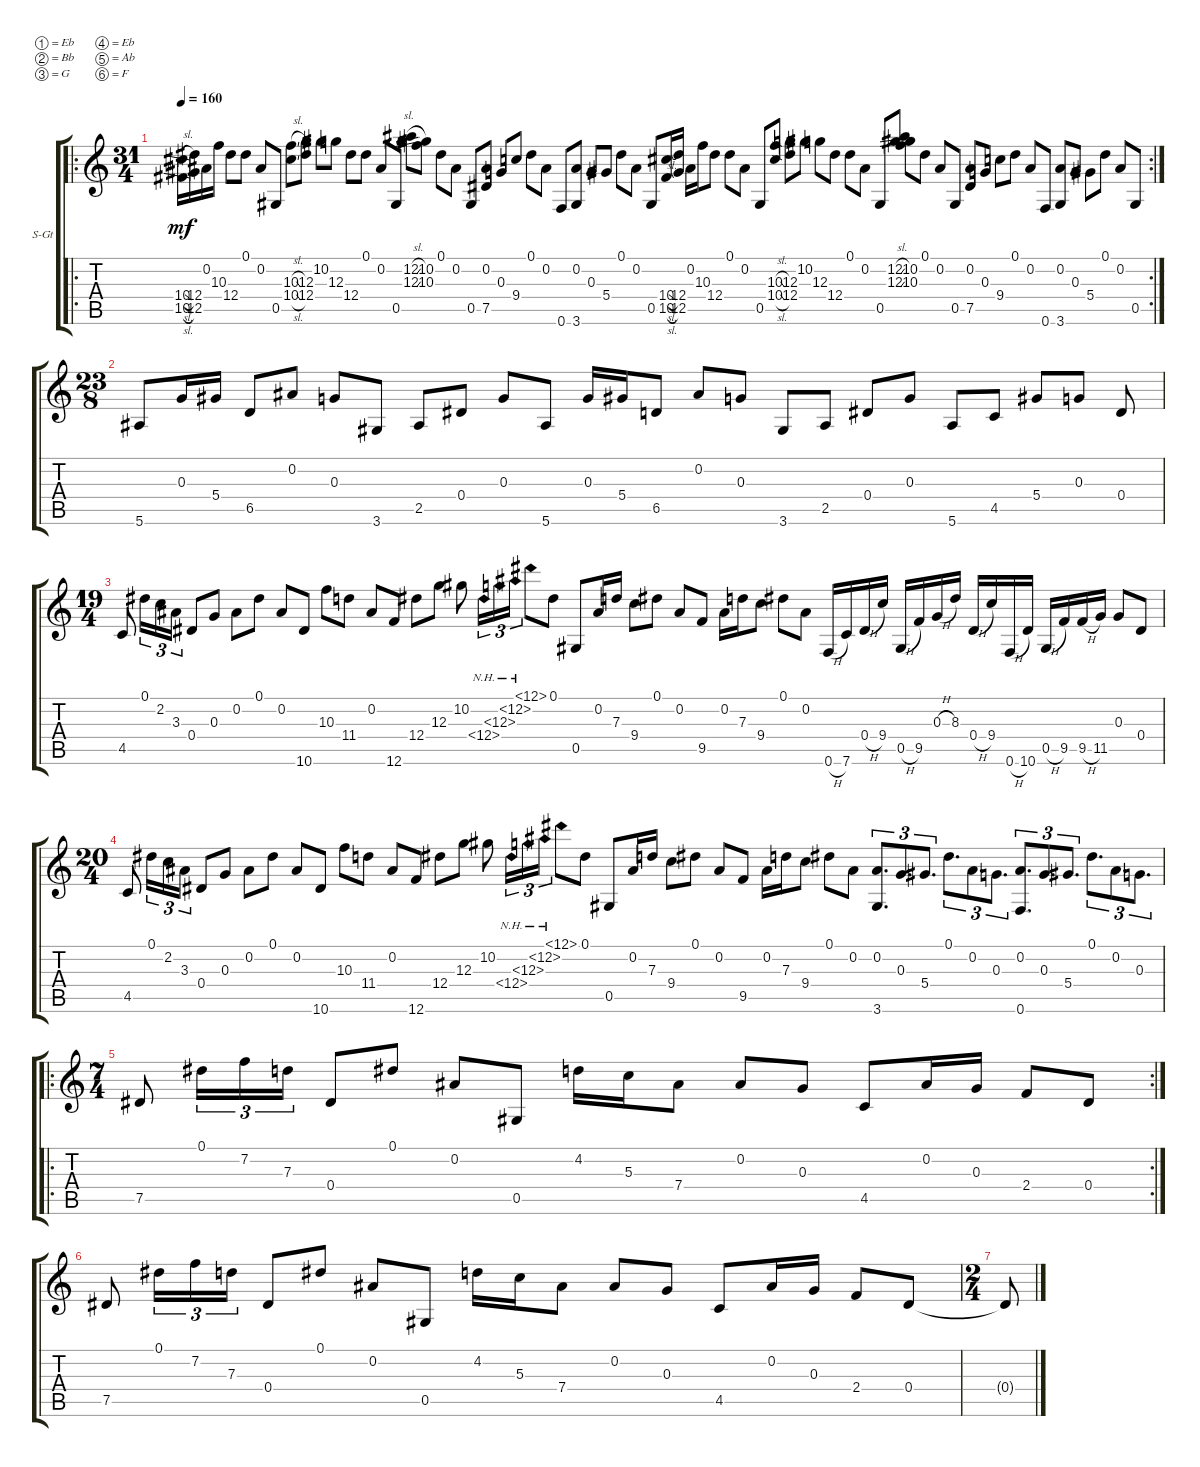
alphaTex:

\defaultSystemsLayout 4
\bracketExtendMode groupsimilarinstruments
\firstSystemTrackNameOrientation horizontal
\otherSystemsTrackNameOrientation horizontal
\track ("Steel Guitar" "S-Gt") {instrument acousticguitarsteel}
\staff {score tabs}
\tuning (Eb4 Bb3 G3 Eb3 Ab2 F2)
\ro
\rc 2
\ts (31 4)
\tempo 160
\clef g2
\ks c
(10.5{sl} 10.4{sl}).16{dy mf} (12.4 12.5).16 0.2.16 10.3.16 12.4.8 0.1.8 0.2.8 0.5.8 (10.4{sl} 10.3{sl}).8 (12.3 12.4).8 10.2.8 12.3.8 12.4.8 0.1.8 0.2.8 0.5.8 (12.3{sl} 12.2{sl}).8 (10.2 10.3).8 0.1.8 0.2.8 0.5.8 (7.5 0.2).8 0.3.8 9.4.8 0.1.8 0.2.8 0.6.8 (3.6 0.2).8 0.3.8 5.4.8 0.1.8 0.2.8 0.5.8 (10.5{sl} 10.4{sl}).16 (12.4 12.5).16 0.2.16 10.3.16 12.4.8 0.1.8 0.2.8 0.5.8 (10.4{sl} 10.3{sl}).8 (12.3 12.4).8 10.2.8 12.3.8 12.4.8 0.1.8 0.2.8 0.5.8 (12.3{sl} 12.2{sl}).8 (10.2 10.3).8 0.1.8 0.2.8 0.5.8 (7.5 0.2).8 0.3.8 9.4.8 0.1.8 0.2.8 0.6.8 (3.6 0.2).8 0.3.8 5.4.8 0.1.8 0.2.8 0.5.8 |
\ts (23 8)
5.6.8 0.3.16 5.4.16 6.5.8 0.2.8 0.3.8 3.6.8 2.5.8 0.4.8 0.3.8 5.6.8 0.3.16 5.4.16 6.5.8 0.2.8 0.3.8 3.6.8 2.5.8 0.4.8 0.3.8 5.6.8 4.5.8 5.4.8 0.3.8 0.4.8 |
\ts (19 4)
4.5.8 0.1.16{tu (3 2)} 2.2.16{tu (3 2)} 3.3.16{tu (3 2)} 0.4.8 0.3.8 0.2.8 0.1.8 0.2.8 10.6.8 10.3.8 11.4.8 0.2.8 12.6.8 12.4.8 12.3.8 10.2.8 12.4{nh}.16{tu (3 2)} 12.3{nh}.16{tu (3 2)} 12.2{nh}.16{tu (3 2)} 12.1{nh}.8 0.1.8 0.5.8 0.2.16 7.3.16 9.4.8 0.1.8 0.2.8 9.5.8 0.2.16 7.3.16 9.4.8 0.1.8 0.2.8 0.6{h}.16 7.6.16 0.4{h}.16 9.4.16 0.5{h}.16 9.5.16 0.3{h}.16 8.3.16 0.4{h}.16 9.4.16 0.6{h}.16 10.6.16 0.5{h}.16 9.5.16 9.5{h}.16 11.5.16 0.3.8 0.4.8 |
\ts (20 4)
4.5.8 0.1.16{tu (3 2)} 2.2.16{tu (3 2)} 3.3.16{tu (3 2)} 0.4.8 0.3.8 0.2.8 0.1.8 0.2.8 10.6.8 10.3.8 11.4.8 0.2.8 12.6.8 12.4.8 12.3.8 10.2.8 12.4{nh}.16{tu (3 2)} 12.3{nh}.16{tu (3 2)} 12.2{nh}.16{tu (3 2)} 12.1{nh}.8 0.1.8 0.5.8 0.2.16 7.3.16 9.4.8 0.1.8 0.2.8 9.5.8 0.2.16 7.3.16 9.4.8 0.1.8 0.2.8 (3.6 0.2).8{d tu (3 2)} 0.3.8{d tu (3 2)} 5.4.8{d tu (3 2)} 0.1.8{d tu (3 2)} 0.2.8{d tu (3 2)} 0.3.8{d tu (3 2)} (0.2 0.6).8{d tu (3 2)} 0.3.8{d tu (3 2)} 5.4.8{d tu (3 2)} 0.1.8{d tu (3 2)} 0.2.8{d tu (3 2)} 0.3.8{d tu (3 2)} |
\ro
\rc 2
\ts (7 4)
7.5.8 0.1.16{tu (3 2)} 7.2.16{tu (3 2)} 7.3.16{tu (3 2)} 0.4.8 0.1.8 0.2.8 0.5.8 4.2.16 5.3.16 7.4.8 0.2.8 0.3.8 4.5.8 0.2.16 0.3.16 2.4.8 0.4.8 |
7.5.8 0.1.16{tu (3 2)} 7.2.16{tu (3 2)} 7.3.16{tu (3 2)} 0.4.8 0.1.8 0.2.8 0.5.8 4.2.16 5.3.16 7.4.8 0.2.8 0.3.8 4.5.8 0.2.16 0.3.16 2.4.8 0.4.8 |
\ts (2 4)
0.4{t}.8
